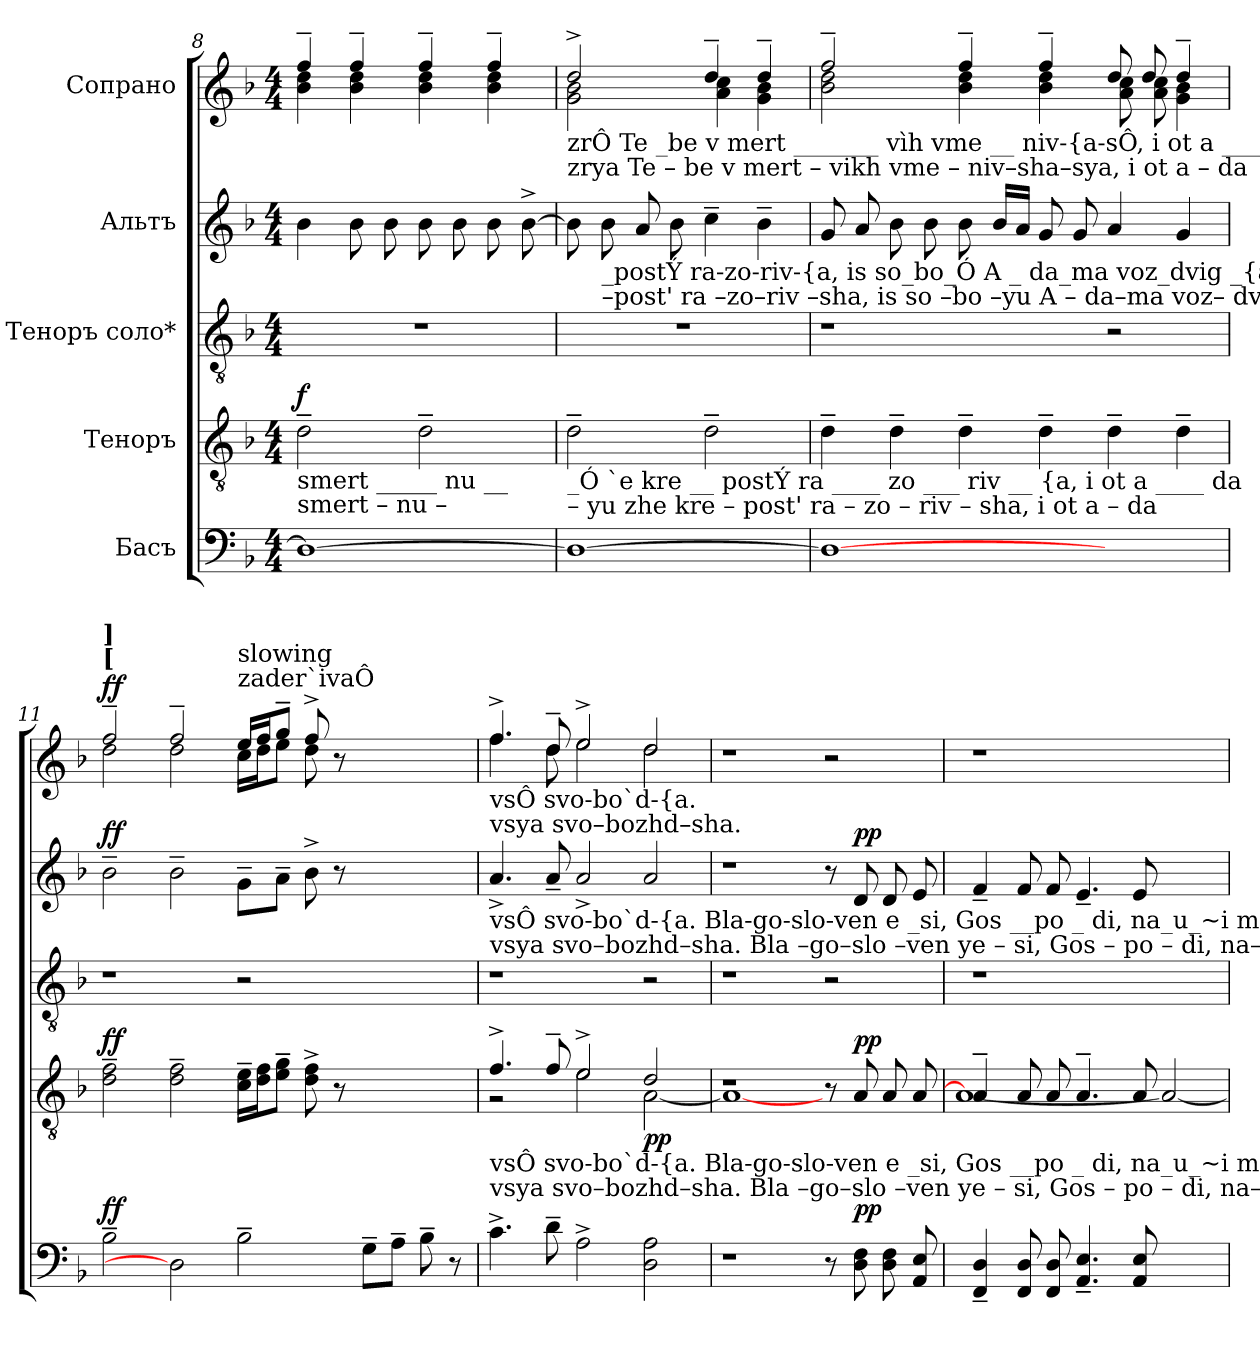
**kern	**dynam	**kern	**dynam	**kern	**kern	**dynam	**kern	**dynam
*part5	*part5	*part4	*part4	*part3	*part2	*part2	*part1	*part1
*staff5	*staff5	*staff4	*staff4	*staff3	*staff2	*staff2	*staff1	*staff1
*I"Басъ	*	*I"Теноръ	*	*I"Теноръ  соло*	*I"Альтъ	*	*I"Сопрано	*
*clefF4	*	*clefGv2	*	*clefGv2	*clefG2	*	*clefG2	*
*k[b-]	*	*k[b-]	*	*k[b-]	*k[b-]	*	*k[b-]	*
*M4/4	*	*M4/4	*	*M4/4	*M4/4	*	*M4/4	*
=8	=8	=8	=8	=8	=8	=8	=8	=8
*	*	*	*	*	*	*	*^	*
!	!	!LO:TX:b:t=smert _____ nu __	!	!	!	!	!	!	!
!	!	!LO:TX:b:t=smert       –       nu  –	!	!	!	!	!	!	!
!	!	!	!LO:DY:a	!	!	!	!	!	!
1D_	.	2d~\	f	1r	4b-\	.	4ff~/	4b-\ 4dd\	.
.	.	.	.	.	8b-\	.	4ff~/	4b-\ 4dd\	.
.	.	.	.	.	8b-\	.	.	.	.
.	.	2d~\	.	.	8b-\	.	4ff~/	4b-\ 4dd\	.
.	.	.	.	.	8b-\	.	.	.	.
.	.	.	.	.	8b-\	.	4ff~/	4b-\ 4dd\	.
.	.	.	.	.	[8b-^\	.	.	.	.
!!LO:PB:g=z	!!
=9	=9	=9	=9	=9	=9	=9	=9	=9	=9
!	!	!	!	!	!	!	!LO:TX:b:t=zrÔ                 Te _be  v mert _______ vìh       vme __ niv-{a-sÔ,      i       ot       a ____ da	!	!
!	!	!	!	!	!	!	!LO:TX:b:t=zrya                      Te  – be   v  mert         –           vikh          vme   –  niv–sha–sya,        i           ot          a      –     da	!	!
!	!	!LO:TX:b:t=_Ó                `e               kre __ postÝ   ra ____ zo ___ riv __ {a,     i       ot       a ____ da	!	!	!	!	!	!	!
!	!	!LO:TX:b:t=– yu                    zhe                   kre   –     post'       ra      –      zo    –     riv    –    sha,       i           ot           a      –     da	!	!	!	!	!	!	!
1D_	.	2d~\	.	1r	8b-\]	.	2dd^/	2g\ 2b-\	.
!	!	!	!	!	!LO:TX:b:t=_postÝ ra-zo-riv-{a,    is  so_bo_Ó    A _ da_ma voz_dvig _{a     i        ot       a ____ da	!	!	!	!
!	!	!	!	!	!LO:TX:b:t=–post'     ra –zo–riv –sha,      is    so –bo –yu     A  –  da–ma voz– dvig  –  sha       i            ot           a      –     da	!	!	!	!
.	.	.	.	.	8b-\	.	.	.	.
.	.	.	.	.	8a/	.	.	.	.
.	.	.	.	.	8b-\	.	.	.	.
.	.	2d~\	.	.	4cc~\	.	4dd~/	4a\ 4cc\	.
.	.	.	.	.	4b-~\	.	4dd~/	4g\ 4b-\	.
=10	=10	=10	=10	=10	=10	=10	=10	=10	=10
1D_	.	4d~\	.	1r	8g/	.	2ff~/	2b-\ 2dd\	.
.	.	.	.	.	8a/	.	.	.	.
.	.	4d~\	.	.	8b-\	.	.	.	.
.	.	.	.	.	8b-\	.	.	.	.
.	.	4d~\	.	.	8b-\	.	4ff~/	4b-\ 4dd\	.
.	.	.	.	.	16b-/LL	.	.	.	.
.	.	.	.	.	16a/JJ	.	.	.	.
.	.	4d~\	.	.	8g/	.	4ff~/	4b-\ 4dd\	.
.	.	.	.	.	8g/	.	.	.	.
2ryy	.	4d~\	.	2r	4a/	.	8dd/	8a\ 8cc\	.
.	.	.	.	.	.	.	8dd/	8a\ 8cc\	.
.	.	4d~\	.	.	4g/	.	4dd~/	4g\ 4b-\	.
=11	=11	=11	=11	=11	=11	=11	=11	=11	=11
*	*	*	*	*	*	*	*MM110	*	*
!	!	!	!	!	!	!	!LO:TX:a:B:t=[	!	!
!	!	!	!	!	!	!	!LO:TX:a:B:t=]	!	!
!	!LO:DY:a	!	!LO:DY:a	!	!	!LO:DY:a	!	!	!LO:DY:a
2B-~\	ff	2d\~ 2f\~	ff	1r	2b-~\	ff	2ff~/	2dd\	ff
2D]	.	2d\~ 2f\~	.	.	2b-~\	.	2ff~/	2dd\	.
!	!	!	!	!	!	!	!LO:TX:a:t=zader`ivaÔ	!	!
!	!	!	!	!	!	!	!LO:TX:a:t=slowing	!	!
2B-~\	.	16c\~ 16e\~LL	.	2r	8g~\L	.	16ee/LL	16cc\LL	.
.	.	16d\ 16f\J	.	.	.	.	16ff/J	16dd\J	.
.	.	8e\~ 8g\~J	.	.	8a~\J	.	8gg~/J	8ee\J	.
.	.	8d\^ 8f\^	.	.	8b-^\	.	8ff^/	8dd\	.
.	.	8r	.	.	8r	.	8r	8ryy	.
8G~\L	.	2ryy	.	2ryy	2ryy	.	2ryy	2ryy	.
8A~\J	.	.	.	.	.	.	.	.	.
8B-~\	.	.	.	.	.	.	.	.	.
8r	.	.	.	.	.	.	.	.	.
!!LO:LB:g=z	!!
=12	=12	=12	=12	=12	=12	=12	=12	=12	=12
*	*	*^	*	*	*	*	*	*	*
!	!	!	!	!	!	!	!	!LO:TX:b:t=vsÔ  svo-bo`d-{a.	!	!
!	!	!	!	!	!	!	!	!LO:TX:b:t=vsya  svo–bozhd–sha.	!	!
!	!	!	!	!	!	!LO:TX:b:t=vsÔ  svo-bo`d-{a.                       Bla-go-slo-ven     e _si, Gos __po _ di,   na_u_~i     mÔ    o_prav_	!	!	!	!
!	!	!	!	!	!	!LO:TX:b:t=vsya  svo–bozhd–sha.                               Bla –go–slo –ven       ye – si, Gos   –   po –  di,      na–u–chi      mya   o –prav–	!	!	!	!
!	!	!LO:TX:b:t=vsÔ  svo-bo`d-{a.                       Bla-go-slo-ven     e _si, Gos __po _ di,   na_u_~i     mÔ    o_prav_	!	!	!	!	!	!	!	!
!	!	!LO:TX:b:t=vsya  svo–bozhd–sha.                               Bla –go–slo –ven       ye – si, Gos   –   po –  di,      na–u–chi      mya   o –prav–	!	!	!	!	!	!	!	!
4.c^\	.	4.f^/	2r	.	1r	4.a^/	.	4.ff^/	4.ff\	.
8d~\	.	8f~/	.	.	.	8a~/	.	8dd~/	8dd\	.
2A^\	.	2e^/	2e\	.	.	2a^/	.	2ee^/	2ee\	.
!	!	!	!	!LO:DY:b	!	!	!	!	!	!
2D\ 2A\	.	2d/	[2A\	pp	2r	2a/	.	2dd/	2dd\	.
*	*	*	*	*	*	*	*	*v	*v	*
=13	=13	=13	=13	=13	=13	=13	=13	=13	=13
*	*	*	*	*	*	*	*	*MM120	*
*	*	*	*	*	*	*	*	*^	*
!	!	!	!	!	!	!	!	!LO:TX:a:t=Pervona~alÝnìŸ temp	!	!
!	!	!	!	!	!	!	!	!LO:TX:a:t=Tempo as at first	!	!
!	!	!	!	!	!	!	!	!LO:TX:a:B:t=[	!	!
!	!	!	!	!	!	!	!	!LO:TX:a:B:t=]	!	!
*	*	*	*	*	*	*	*	*v	*v	*
1r	.	1r	1A_	.	1r	1r	.	1r	.
8r	.	8r	2ryy	.	2r	8r	.	2r	.
!	!LO:DY:a	!	!	!LO:DY:a	!	!	!LO:DY:a	!	!
8D\ 8F\	pp	8A/	.	pp	.	8d/	pp	.	.
8D\ 8F\	.	8A/	.	.	.	8d/	.	.	.
8AA/ 8E/	.	8A/	.	.	.	8e/	.	.	.
=14	=14	=14	=14	=14	=14	=14	=14	=14	=14
4FF/~ 4D/~	.	4A~/	1A_	.	1r	4f~/	.	1r	.
8FF/ 8D/	.	8A/	.	.	.	8f/	.	.	.
8FF/ 8D/	.	8A/	.	.	.	8f/	.	.	.
4.AA/~ 4.E/~	.	4.A~/	.	.	.	4.e~/	.	.	.
8AA/ 8E/	.	8A/	.	.	.	8e/	.	.	.
2ryy	.	2ryy	2A_	.	2ryy	2ryy	.	2ryy	.
*	*	*v	*v	*	*	*	*	*	*
=	=	=	=	=	=	=	=	=
*-	*-	*-	*-	*-	*-	*-	*-	*-
